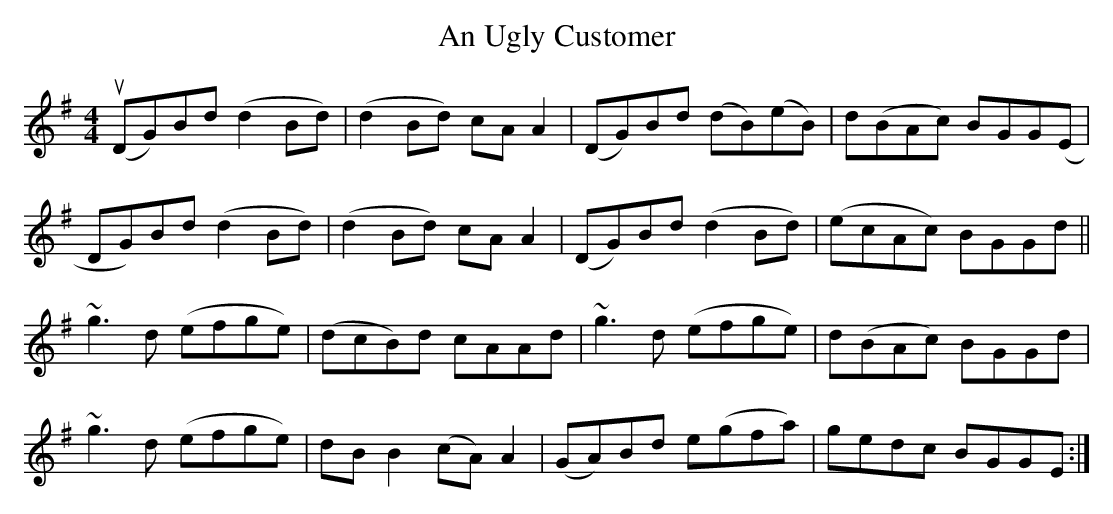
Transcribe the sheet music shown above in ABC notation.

X:1
T:An Ugly Customer
L:1/8
M:4/4
K:G
(uDG)Bd (d2 Bd) | (d2 Bd) cA A2 | (DG)Bd (dB)(eB) | d(BAc) BGG(E |$ DG)Bd (d2 Bd) |
(d2 Bd) cA A2 | (DG)Bd (d2 Bd) | (ecAc) BGGd ||$ ~g3d  (efge) | (dcB)d cAAd |
~g3d (efge) | d(BAc) BGGd |$ ~g3d (efge) | dB B2 (cA) A2 | (GA)Bd e(gfa) |
gedc BGGE :|
